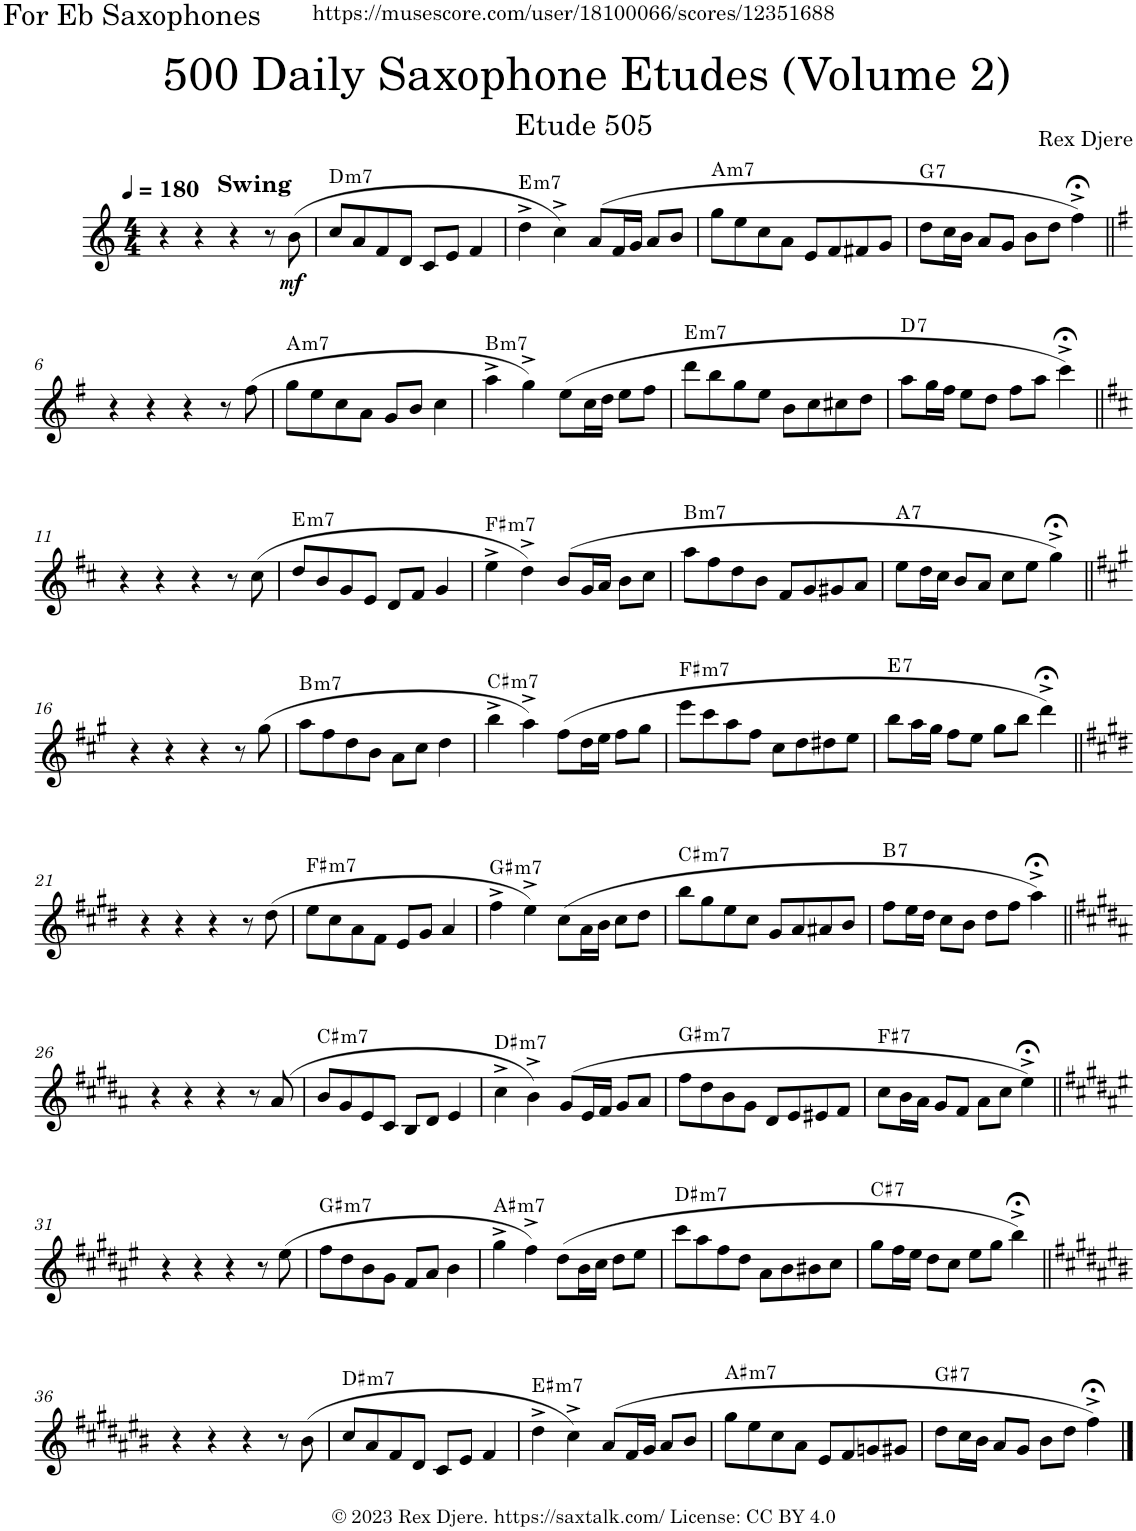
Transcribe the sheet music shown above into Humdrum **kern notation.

**kern	**dynam	**harte
*part1	*part1	*part1
*staff1	*staff1	*
*I"Alto Saxophone	*	*
*I'A. Sax.	*	*
*clefG2	*	*
*Trd5c9	*	*
*k[]	*	*
*M4/4	*	*
*MM180	*	*
=1	=1	=1
!LO:TX:a:B:t=Swing	!	!
4r	.	.
4r	.	.
4r	.	.
8r	.	.
!	!LO:DY:b	!
(8b\	mf	.
=2	=2	=2
!	!	!LO:H:kt=m7
8cc/L	.	D:min7
8a/	.	.
8f/	.	.
8d/J	.	.
8c/L	.	.
8e/J	.	.
4f/	.	.
=3	=3	=3
!	!	!LO:H:kt=m7
4dd^\	.	E:min7
4cc^\)	.	.
(8a/L	.	.
16f/L	.	.
16g/JJ	.	.
8a/L	.	.
8b/J	.	.
=4	=4	=4
!	!	!LO:H:kt=m7
8gg\L	.	A:min7
8ee\	.	.
8cc\	.	.
8a\J	.	.
8e/L	.	.
8f/	.	.
8f#X/	.	.
8g/J	.	.
=5	=5	=5
!	!	!LO:H:kt=7
8dd\L	.	G:7
16cc\L	.	.
16b\JJ	.	.
8a/L	.	.
8g/J	.	.
8b\L	.	.
8dd\J	.	.
4ff;<^\)	.	.
!!LO:LB:g=z
=6||	=6||	=6||
*k[f#]	*	*
4r	.	.
4r	.	.
4r	.	.
8r	.	.
(8ff#\	.	.
=7	=7	=7
!	!	!LO:H:kt=m7
8gg\L	.	A:min7
8ee\	.	.
8cc\	.	.
8a\J	.	.
8g/L	.	.
8b/J	.	.
4cc\	.	.
=8	=8	=8
!	!	!LO:H:kt=m7
4aa^\	.	B:min7
4gg^\)	.	.
(8ee\L	.	.
16cc\L	.	.
16dd\JJ	.	.
8ee\L	.	.
8ff#\J	.	.
=9	=9	=9
!	!	!LO:H:kt=m7
8ddd\L	.	E:min7
8bb\	.	.
8gg\	.	.
8ee\J	.	.
8b\L	.	.
8cc\	.	.
8cc#X\	.	.
8dd\J	.	.
=10	=10	=10
!	!	!LO:H:kt=7
8aa\L	.	D:7
16gg\L	.	.
16ff#\JJ	.	.
8ee\L	.	.
8dd\J	.	.
8ff#\L	.	.
8aa\J	.	.
4ccc;<^\)	.	.
!!LO:LB:g=z
=11||	=11||	=11||
*k[f#c#]	*	*
4r	.	.
4r	.	.
4r	.	.
8r	.	.
(8cc#\	.	.
=12	=12	=12
!	!	!LO:H:kt=m7
8dd/L	.	E:min7
8b/	.	.
8g/	.	.
8e/J	.	.
8d/L	.	.
8f#/J	.	.
4g/	.	.
=13	=13	=13
!	!	!LO:H:kt=m7
4ee^\	.	F#:min7
4dd^\)	.	.
(8b/L	.	.
16g/L	.	.
16a/JJ	.	.
8b\L	.	.
8cc#\J	.	.
=14	=14	=14
!	!	!LO:H:kt=m7
8aa\L	.	B:min7
8ff#\	.	.
8dd\	.	.
8b\J	.	.
8f#/L	.	.
8g/	.	.
8g#X/	.	.
8a/J	.	.
=15	=15	=15
!	!	!LO:H:kt=7
8ee\L	.	A:7
16dd\L	.	.
16cc#\JJ	.	.
8b/L	.	.
8a/J	.	.
8cc#\L	.	.
8ee\J	.	.
4gg;<^\)	.	.
!!LO:LB:g=z
=16||	=16||	=16||
*k[f#c#g#]	*	*
4r	.	.
4r	.	.
4r	.	.
8r	.	.
(8gg#\	.	.
=17	=17	=17
!	!	!LO:H:kt=m7
8aa\L	.	B:min7
8ff#\	.	.
8dd\	.	.
8b\J	.	.
8a\L	.	.
8cc#\J	.	.
4dd\	.	.
=18	=18	=18
!	!	!LO:H:kt=m7
4bb^\	.	C#:min7
4aa^\)	.	.
(8ff#\L	.	.
16dd\L	.	.
16ee\JJ	.	.
8ff#\L	.	.
8gg#\J	.	.
=19	=19	=19
!	!	!LO:H:kt=m7
8eee\L	.	F#:min7
8ccc#\	.	.
8aa\	.	.
8ff#\J	.	.
8cc#\L	.	.
8dd\	.	.
8dd#X\	.	.
8ee\J	.	.
=20	=20	=20
!	!	!LO:H:kt=7
8bb\L	.	E:7
16aa\L	.	.
16gg#\JJ	.	.
8ff#\L	.	.
8ee\J	.	.
8gg#\L	.	.
8bb\J	.	.
4ddd;<^\)	.	.
!!LO:LB:g=z
=21||	=21||	=21||
*k[f#c#g#d#]	*	*
4r	.	.
4r	.	.
4r	.	.
8r	.	.
(8dd#\	.	.
=22	=22	=22
!	!	!LO:H:kt=m7
8ee\L	.	F#:min7
8cc#\	.	.
8a\	.	.
8f#\J	.	.
8e/L	.	.
8g#/J	.	.
4a/	.	.
=23	=23	=23
!	!	!LO:H:kt=m7
4ff#^\	.	G#:min7
4ee^\)	.	.
(8cc#\L	.	.
16a\L	.	.
16b\JJ	.	.
8cc#\L	.	.
8dd#\J	.	.
=24	=24	=24
!	!	!LO:H:kt=m7
8bb\L	.	C#:min7
8gg#\	.	.
8ee\	.	.
8cc#\J	.	.
8g#/L	.	.
8a/	.	.
8a#X/	.	.
8b/J	.	.
=25	=25	=25
!	!	!LO:H:kt=7
8ff#\L	.	B:7
16ee\L	.	.
16dd#\JJ	.	.
8cc#\L	.	.
8b\J	.	.
8dd#\L	.	.
8ff#\J	.	.
4aa;<^\)	.	.
!!LO:LB:g=z
=26||	=26||	=26||
*k[f#c#g#d#a#]	*	*
4r	.	.
4r	.	.
4r	.	.
8r	.	.
(8a#/	.	.
=27	=27	=27
!	!	!LO:H:kt=m7
8b/L	.	C#:min7
8g#/	.	.
8e/	.	.
8c#/J	.	.
8B/L	.	.
8d#/J	.	.
4e/	.	.
=28	=28	=28
!	!	!LO:H:kt=m7
4cc#^\	.	D#:min7
4b^\)	.	.
(8g#/L	.	.
16e/L	.	.
16f#/JJ	.	.
8g#/L	.	.
8a#/J	.	.
=29	=29	=29
!	!	!LO:H:kt=m7
8ff#\L	.	G#:min7
8dd#\	.	.
8b\	.	.
8g#\J	.	.
8d#/L	.	.
8e/	.	.
8e#X/	.	.
8f#/J	.	.
=30	=30	=30
!	!	!LO:H:kt=7
8cc#\L	.	F#:7
16b\L	.	.
16a#\JJ	.	.
8g#/L	.	.
8f#/J	.	.
8a#\L	.	.
8cc#\J	.	.
4ee;<^\)	.	.
!!LO:LB:g=z
=31||	=31||	=31||
*k[f#c#g#d#a#e#]	*	*
4r	.	.
4r	.	.
4r	.	.
8r	.	.
(8ee#\	.	.
=32	=32	=32
!	!	!LO:H:kt=m7
8ff#\L	.	G#:min7
8dd#\	.	.
8b\	.	.
8g#\J	.	.
8f#/L	.	.
8a#/J	.	.
4b\	.	.
=33	=33	=33
!	!	!LO:H:kt=m7
4gg#^\	.	A#:min7
4ff#^\)	.	.
(8dd#\L	.	.
16b\L	.	.
16cc#\JJ	.	.
8dd#\L	.	.
8ee#\J	.	.
=34	=34	=34
!	!	!LO:H:kt=m7
8ccc#\L	.	D#:min7
8aa#\	.	.
8ff#\	.	.
8dd#\J	.	.
8a#\L	.	.
8b\	.	.
8b#X\	.	.
8cc#\J	.	.
=35	=35	=35
!	!	!LO:H:kt=7
8gg#\L	.	C#:7
16ff#\L	.	.
16ee#\JJ	.	.
8dd#\L	.	.
8cc#\J	.	.
8ee#\L	.	.
8gg#\J	.	.
4bb;<^\)	.	.
!!LO:LB:g=z
=36||	=36||	=36||
*k[f#c#g#d#a#e#b#]	*	*
4r	.	.
4r	.	.
4r	.	.
8r	.	.
(8b#\	.	.
=37	=37	=37
!	!	!LO:H:kt=m7
8cc#/L	.	D#:min7
8a#/	.	.
8f#/	.	.
8d#/J	.	.
8c#/L	.	.
8e#/J	.	.
4f#/	.	.
=38	=38	=38
!	!	!LO:H:kt=m7
4dd#^\	.	E#:min7
4cc#^\)	.	.
(8a#/L	.	.
16f#/L	.	.
16g#/JJ	.	.
8a#/L	.	.
8b#/J	.	.
=39	=39	=39
!	!	!LO:H:kt=m7
8gg#\L	.	A#:min7
8ee#\	.	.
8cc#\	.	.
8a#\J	.	.
8e#/L	.	.
8f#/	.	.
8gn/	.	.
8g#X/J	.	.
=40	=40	=40
!	!	!LO:H:kt=7
8dd#\L	.	G#:7
16cc#\L	.	.
16b#\JJ	.	.
8a#/L	.	.
8g#/J	.	.
8b#\L	.	.
8dd#\J	.	.
4ff#;<^\)	.	.
==	==	==
*-	*-	*-
